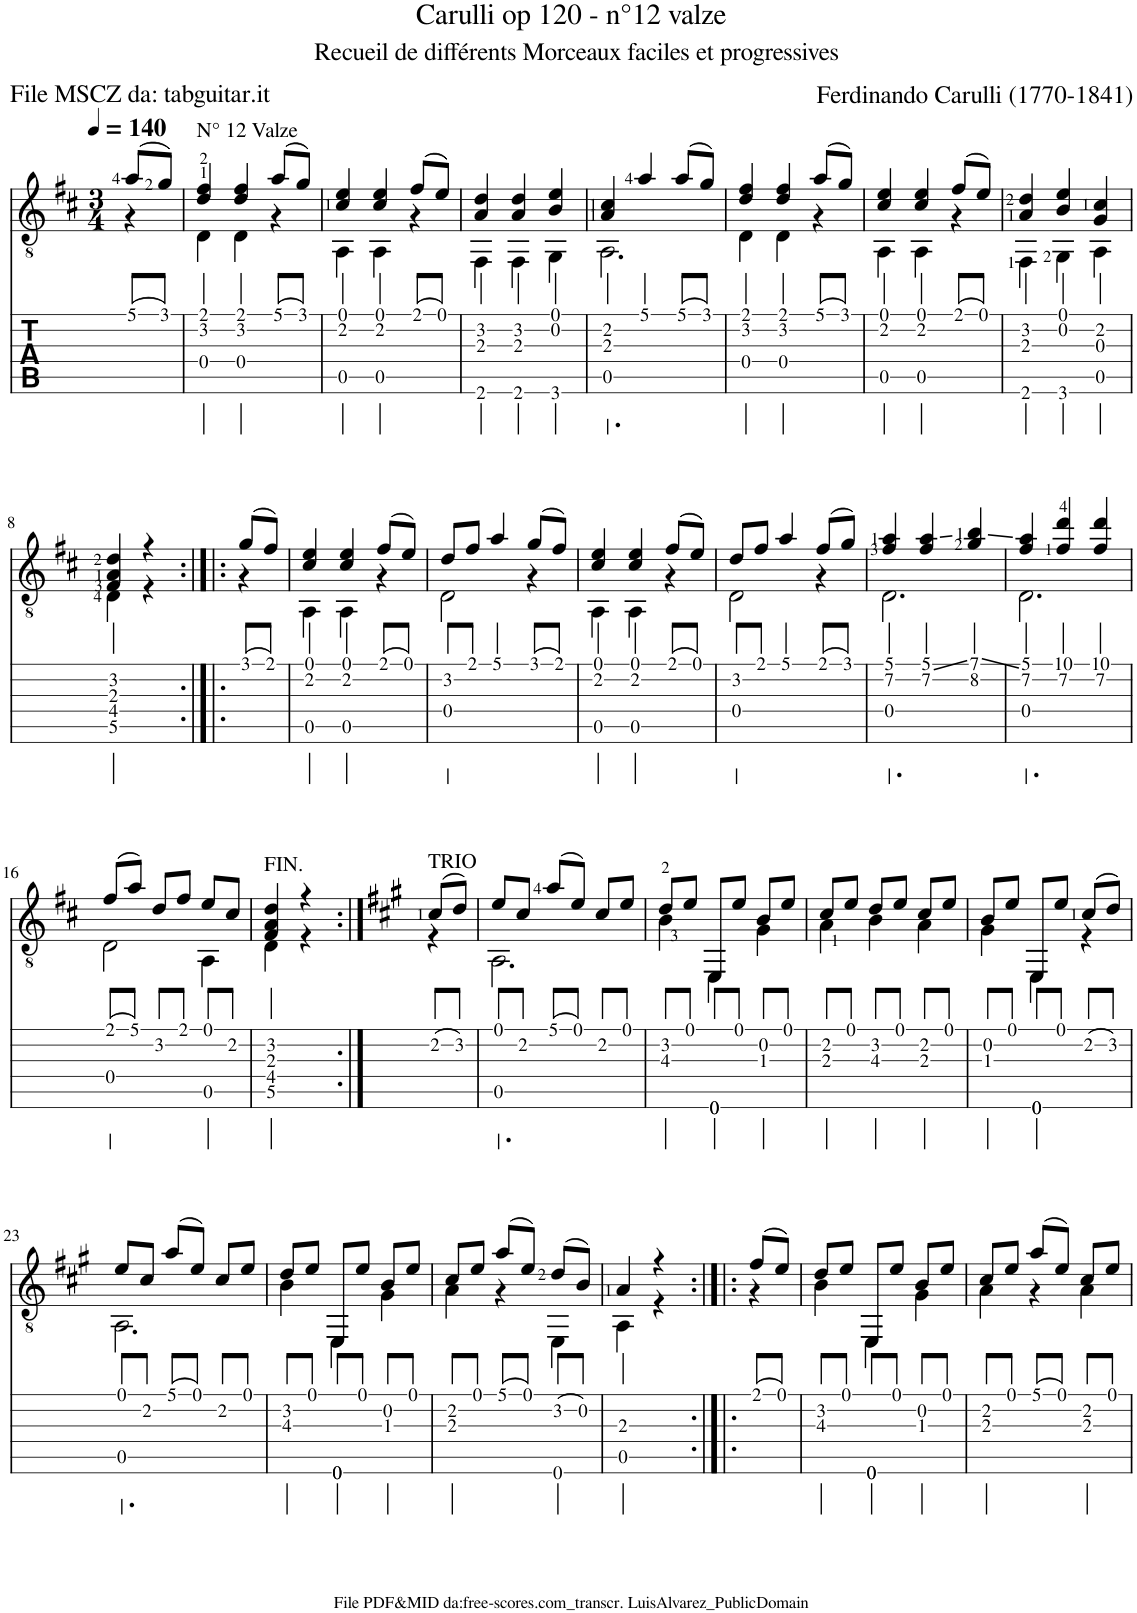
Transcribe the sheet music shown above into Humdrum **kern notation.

**kern	**kern
*part2	*part1
*staff2	*staff1
*I"Chitarra classica (Intavolatura)	*I"Guitar
*stria6	*
*	*clefGv2
*k[f#c#]	*k[f#c#]
*M3/4	*M3/4
*MM140	*MM140
=	=
*^	*^
(8a/L	4r	(8a/L	4r
8g/J)	.	8g/J)	.
=1	=1	=1	=1
!	!	!LO:TX:a:t=N° 12 Valze	!
4d/ 4f#/	4D\	4d/ 4f#/	4D\
4d/ 4f#/	4D\	4d/ 4f#/	4D\
(8a/L	4r	(8a/L	4r
8g/J)	.	8g/J)	.
=2	=2	=2	=2
4c#/ 4e/	4AA\	4c#/ 4e/	4AA\
4c#/ 4e/	4AA\	4c#/ 4e/	4AA\
(8f#/L	4r	(8f#/L	4r
8e/J)	.	8e/J)	.
=3	=3	=3	=3
4A/ 4d/	4FF#\	4A/ 4d/	4FF#\
4A/ 4d/	4FF#\	4A/ 4d/	4FF#\
4B/ 4e/	4GG\	4B/ 4e/	4GG\
=4	=4	=4	=4
4A/ 4c#/	2.AA\	4A/ 4c#/	2.AA\
4a/	.	4a/	.
(8a/L	.	(8a/L	.
8g/J)	.	8g/J)	.
=5	=5	=5	=5
4d/ 4f#/	4D\	4d/ 4f#/	4D\
4d/ 4f#/	4D\	4d/ 4f#/	4D\
(8a/L	4r	(8a/L	4r
8g/J)	.	8g/J)	.
=6	=6	=6	=6
4c#/ 4e/	4AA\	4c#/ 4e/	4AA\
4c#/ 4e/	4AA\	4c#/ 4e/	4AA\
(8f#/L	4r	(8f#/L	4r
8e/J)	.	8e/J)	.
=7	=7	=7	=7
4A/ 4d/	4FF#\	4A/ 4d/	4FF#\
4B/ 4e/	4GG\	4B/ 4e/	4GG\
4G/ 4c#/	4AA\	4G/ 4c#/	4AA\
!!LO:LB:g=z	!!
=8	=8	=8	=8
4F#/ 4A/ 4d/	4D\	4F#/ 4A/ 4d/	4D\
4r	4r	4r	4r
=9:|!|:	=9:|!|:	=9:|!|:	=9:|!|:
(8g/L	4r	(8g/L	4r
8f#/J)	.	8f#/J)	.
=10	=10	=10	=10
4c#/ 4e/	4AA\	4c#/ 4e/	4AA\
4c#/ 4e/	4AA\	4c#/ 4e/	4AA\
(8f#/L	4r	(8f#/L	4r
8e/J)	.	8e/J)	.
=11	=11	=11	=11
8d/L	2D\	8d/L	2D\
8f#/J	.	8f#/J	.
4a/	.	4a/	.
(8g/L	4r	(8g/L	4r
8f#/J)	.	8f#/J)	.
=12	=12	=12	=12
4c#/ 4e/	4AA\	4c#/ 4e/	4AA\
4c#/ 4e/	4AA\	4c#/ 4e/	4AA\
(8f#/L	4r	(8f#/L	4r
8e/J)	.	8e/J)	.
=13	=13	=13	=13
8d/L	2D\	8d/L	2D\
8f#/J	.	8f#/J	.
4a/	.	4a/	.
(8f#/L	4r	(8f#/L	4r
8g/J)	.	8g/J)	.
=14	=14	=14	=14
4f#/ 4a/	2.D\	4f#/ 4a/	2.D\
4f#/ 4a/	.	4f#/ 4a/	.
4g/ 4b/	.	4g/ 4b/	.
=15	=15	=15	=15
4f#/ 4a/	2.D\	4f#/ 4a/	2.D\
4f#/ 4dd/	.	4f#/ 4dd/	.
4f#/ 4dd/	.	4f#/ 4dd/	.
!!LO:LB:g=z	!!
=16	=16	=16	=16
(8f#/L	2D\	(8f#/L	2D\
8a/J)	.	8a/J)	.
8d/L	.	8d/L	.
8f#/J	.	8f#/J	.
8e/L	4AA\	8e/L	4AA\
8c#/J	.	8c#/J	.
=17	=17	=17	=17
!	!	!LO:TX:a:t=FIN.	!
4F#/ 4A/ 4d/	4D\	4F#/ 4A/ 4d/	4D\
4r	4r	4r	4r
=18:|!	=18:|!	=18:|!	=18:|!
*k[f#c#g#]	*	*k[f#c#g#]	*
!	!	!LO:TX:a:t=TRIO	!
(8c#/L	4r	(8c#/L	4r
8d/J)	.	8d/J)	.
=19	=19	=19	=19
8e/L	2.AA\	8e/L	2.AA\
8c#/J	.	8c#/J	.
(8a/L	.	(8a/L	.
8e/J)	.	8e/J)	.
8c#/L	.	8c#/L	.
8e/J	.	8e/J	.
=20	=20	=20	=20
8d/L	4B\	8d/L	4B\
8e/J	.	8e/J	.
8EE/L	4EE\	8EE/L	4EE\
8e/J	.	8e/J	.
8B/L	4G#\	8B/L	4G#\
8e/J	.	8e/J	.
=21	=21	=21	=21
8c#/L	4A\	8c#/L	4A\
8e/J	.	8e/J	.
8d/L	4B\	8d/L	4B\
8e/J	.	8e/J	.
8c#/L	4A\	8c#/L	4A\
8e/J	.	8e/J	.
=22	=22	=22	=22
8B/L	4G#\	8B/L	4G#\
8e/J	.	8e/J	.
8EE/L	4EE\	8EE/L	4EE\
8e/J	.	8e/J	.
(8c#/L	4r	(8c#/L	4r
8d/J)	.	8d/J)	.
!!LO:LB:g=z	!!
=23	=23	=23	=23
8e/L	2.AA\	8e/L	2.AA\
8c#/J	.	8c#/J	.
(8a/L	.	(8a/L	.
8e/J)	.	8e/J)	.
8c#/L	.	8c#/L	.
8e/J	.	8e/J	.
=24	=24	=24	=24
8d/L	4B\	8d/L	4B\
8e/J	.	8e/J	.
8EE/L	4EE\	8EE/L	4EE\
8e/J	.	8e/J	.
8B/L	4G#\	8B/L	4G#\
8e/J	.	8e/J	.
=25	=25	=25	=25
8c#/L	4A\	8c#/L	4A\
8e/J	.	8e/J	.
(8a/L	4r	(8a/L	4r
8e/J)	.	8e/J)	.
(8d/L	4EE\	(8d/L	4EE\
8B/J)	.	8B/J)	.
=26	=26	=26	=26
4A/	4AA\	4A/	4AA\
4r	4r	4r	4r
=27:|!|:	=27:|!|:	=27:|!|:	=27:|!|:
(8f#/L	4r	(8f#/L	4r
8e/J)	.	8e/J)	.
=28	=28	=28	=28
8d/L	4B\	8d/L	4B\
8e/J	.	8e/J	.
8EE/L	4EE\	8EE/L	4EE\
8e/J	.	8e/J	.
8B/L	4G#\	8B/L	4G#\
8e/J	.	8e/J	.
=29	=29	=29	=29
8c#/L	4A\	8c#/L	4A\
8e/J	.	8e/J	.
(8a/L	4r	(8a/L	4r
8e/J)	.	8e/J)	.
8c#/L	4A\	8c#/L	4A\
8e/J	.	8e/J	.
*v	*v	*	*
*	*v	*v
=	=
*-	*-
